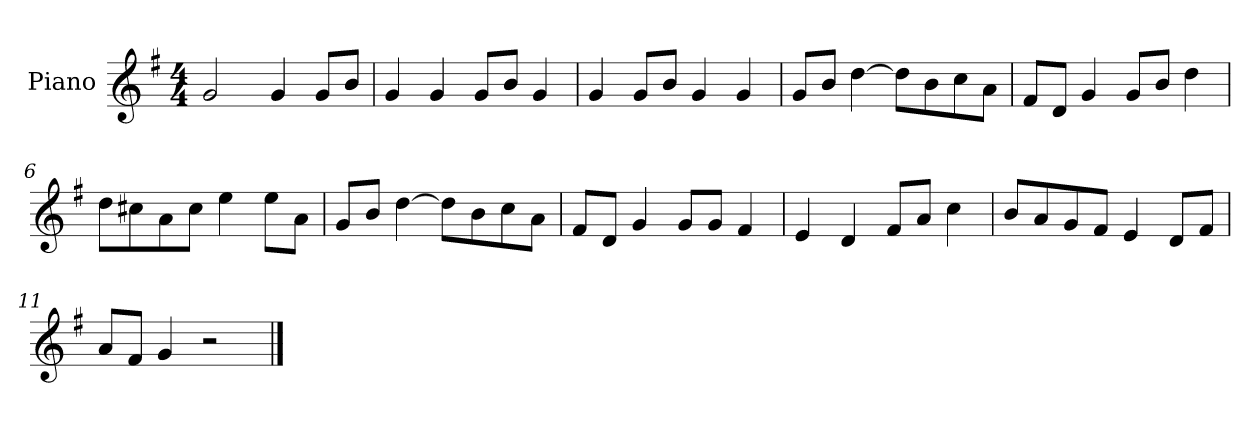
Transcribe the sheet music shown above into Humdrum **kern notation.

**kern
*part1
*staff1
*I"Piano
*I'P-no
*clefG2
*k[f#]
*M4/4
*MM90
=1
2g/
4g/
8g/L
8b/J
=2
4g/
4g/
8g/L
8b/J
4g/
=3
4g/
8g/L
8b/J
4g/
4g/
=4
8g/L
8b/J
[4dd\
8dd\L]
8b\
8cc\
8a\J
=5
8f#/L
8d/J
4g/
8g/L
8b/J
4dd\
=6
8dd\L
8cc#X\
8a\
8cc#\J
4ee\
8ee\L
8a\J
!!LO:LB:g=z
=7
8g/L
8b/J
[4dd\
8dd\L]
8b\
8cc\
8a\J
=8
8f#/L
8d/J
4g/
8g/L
8g/J
4f#/
=9
4e/
4d/
8f#/L
8a/J
4cc\
=10
8b/L
8a/
8g/
8f#/J
4e/
8d/L
8f#/J
=11
8a/L
8f#/J
4g/
2r
==
*-
